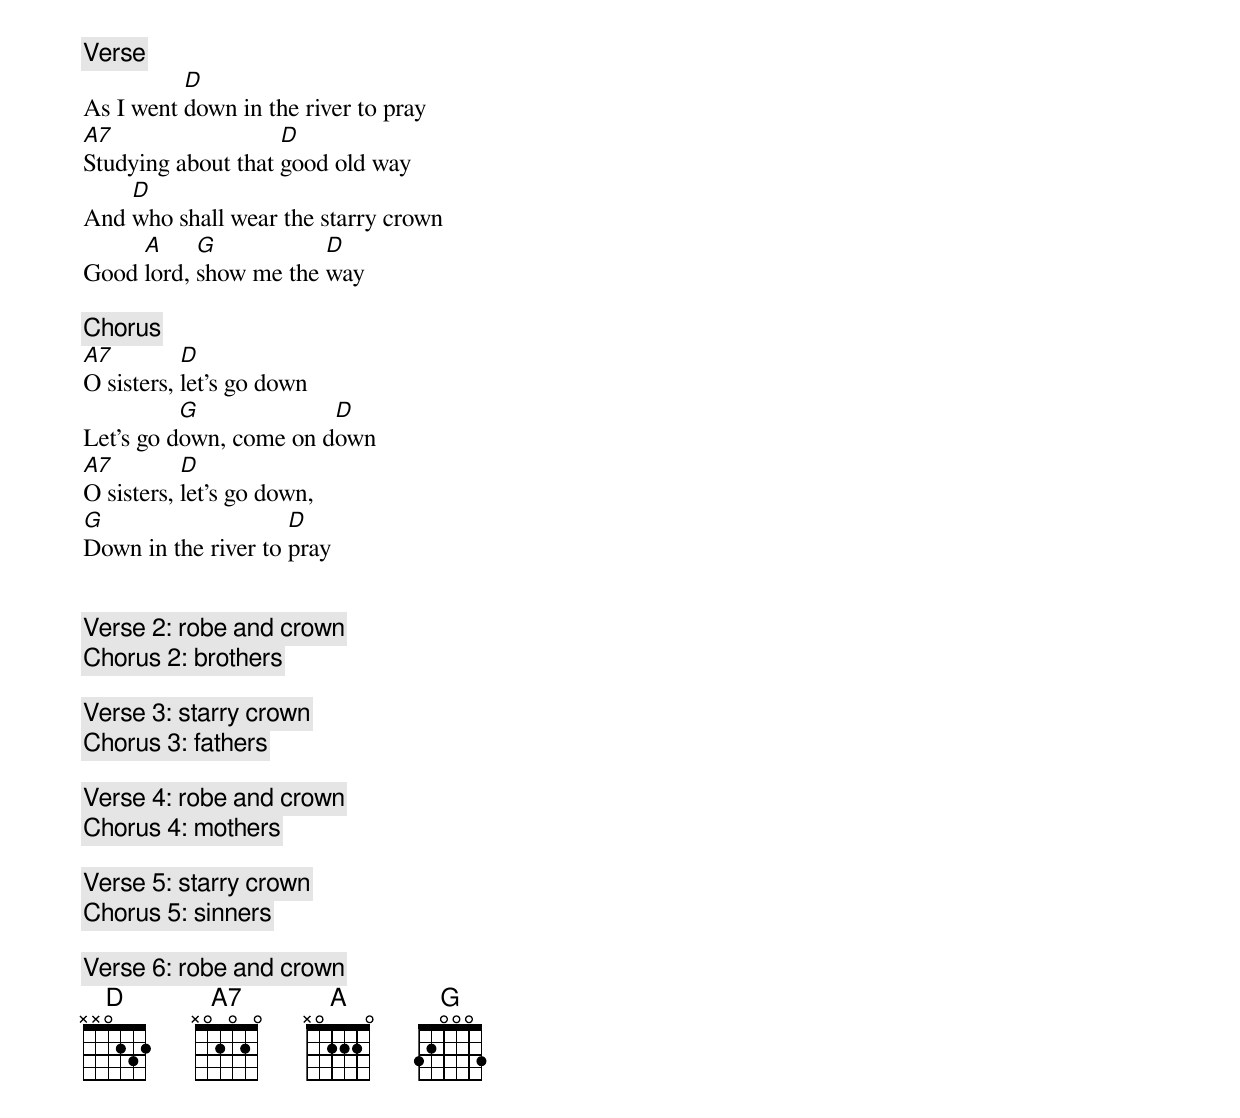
[Verse]
          D
As I went down in the river to pray
A7                  D
Studying about that good old way
    D
And who shall wear the starry crown
     A     G           D
Good lord, show me the way

[Chorus]
A7         D
O sisters, let's go down
          G             D
Let's go down, come on down
A7         D
O sisters, let's go down,
G                    D
Down in the river to pray


[Verse 2: robe and crown]
[Chorus 2: brothers]

[Verse 3: starry crown]
[Chorus 3: fathers]

[Verse 4: robe and crown]
[Chorus 4: mothers]

[Verse 5: starry crown]
[Chorus 5: sinners]

[Verse 6: robe and crown]
